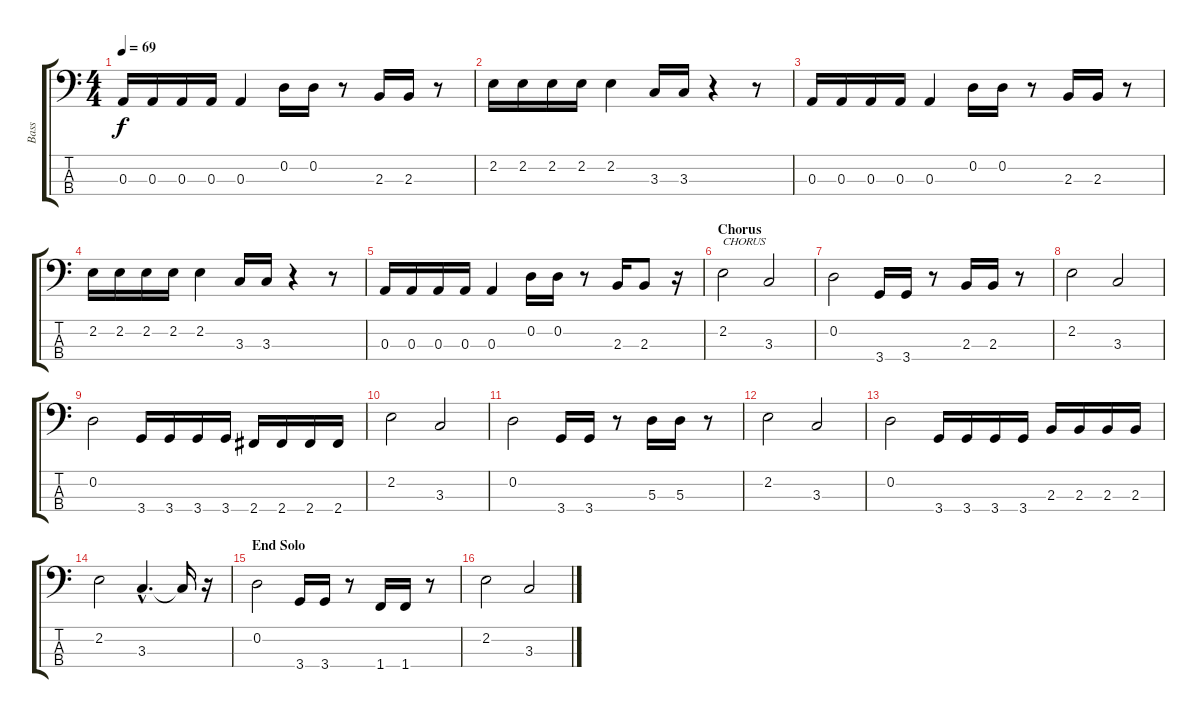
\track ("Bass" "Bass") {instrument fretlessbass}
\staff {score tabs}
\tuning (G2 D2 A1 E1) {hide}
\ts (4 4)
\tempo 69
\clef f4
\ks c
0.3.16{dy f} 0.3.16 0.3.16 0.3.16 0.3.4 0.2.16 0.2.16 r.8 2.3.16 2.3.16 r.8 |
2.2.16 2.2.16 2.2.16 2.2.16 2.2.4 3.3.16 3.3.16 r.4 r.8 |
0.3.16 0.3.16 0.3.16 0.3.16 0.3.4 0.2.16 0.2.16 r.8 2.3.16 2.3.16 r.8 |
2.2.16 2.2.16 2.2.16 2.2.16 2.2.4 3.3.16 3.3.16 r.4 r.8 |
0.3.16 0.3.16 0.3.16 0.3.16 0.3.4 0.2.16 0.2.16 r.8 2.3.16 2.3.8 r.16 |
\section ("" "Chorus")
2.2.2{txt "CHORUS"} 3.3.2 |
0.2.2 3.4.16 3.4.16 r.8 2.3.16 2.3.16 r.8 |
2.2.2 3.3.2 |
0.2.2 3.4.16 3.4.16 3.4.16 3.4.16 2.4.16 2.4.16 2.4.16 2.4.16 |
2.2.2 3.3.2 |
0.2.2 3.4.16 3.4.16 r.8 5.3.16 5.3.16 r.8 |
2.2.2 3.3.2 |
0.2.2 3.4.16 3.4.16 3.4.16 3.4.16 2.3.16 2.3.16 2.3.16 2.3.16 |
2.2.2 3.3{hac}.4{d} 3.3{t}.16 r.16 |
\section ("" "End Solo")
0.2.2 3.4.16 3.4.16 r.8 1.4.16 1.4.16 r.8 |
2.2.2 3.3.2
